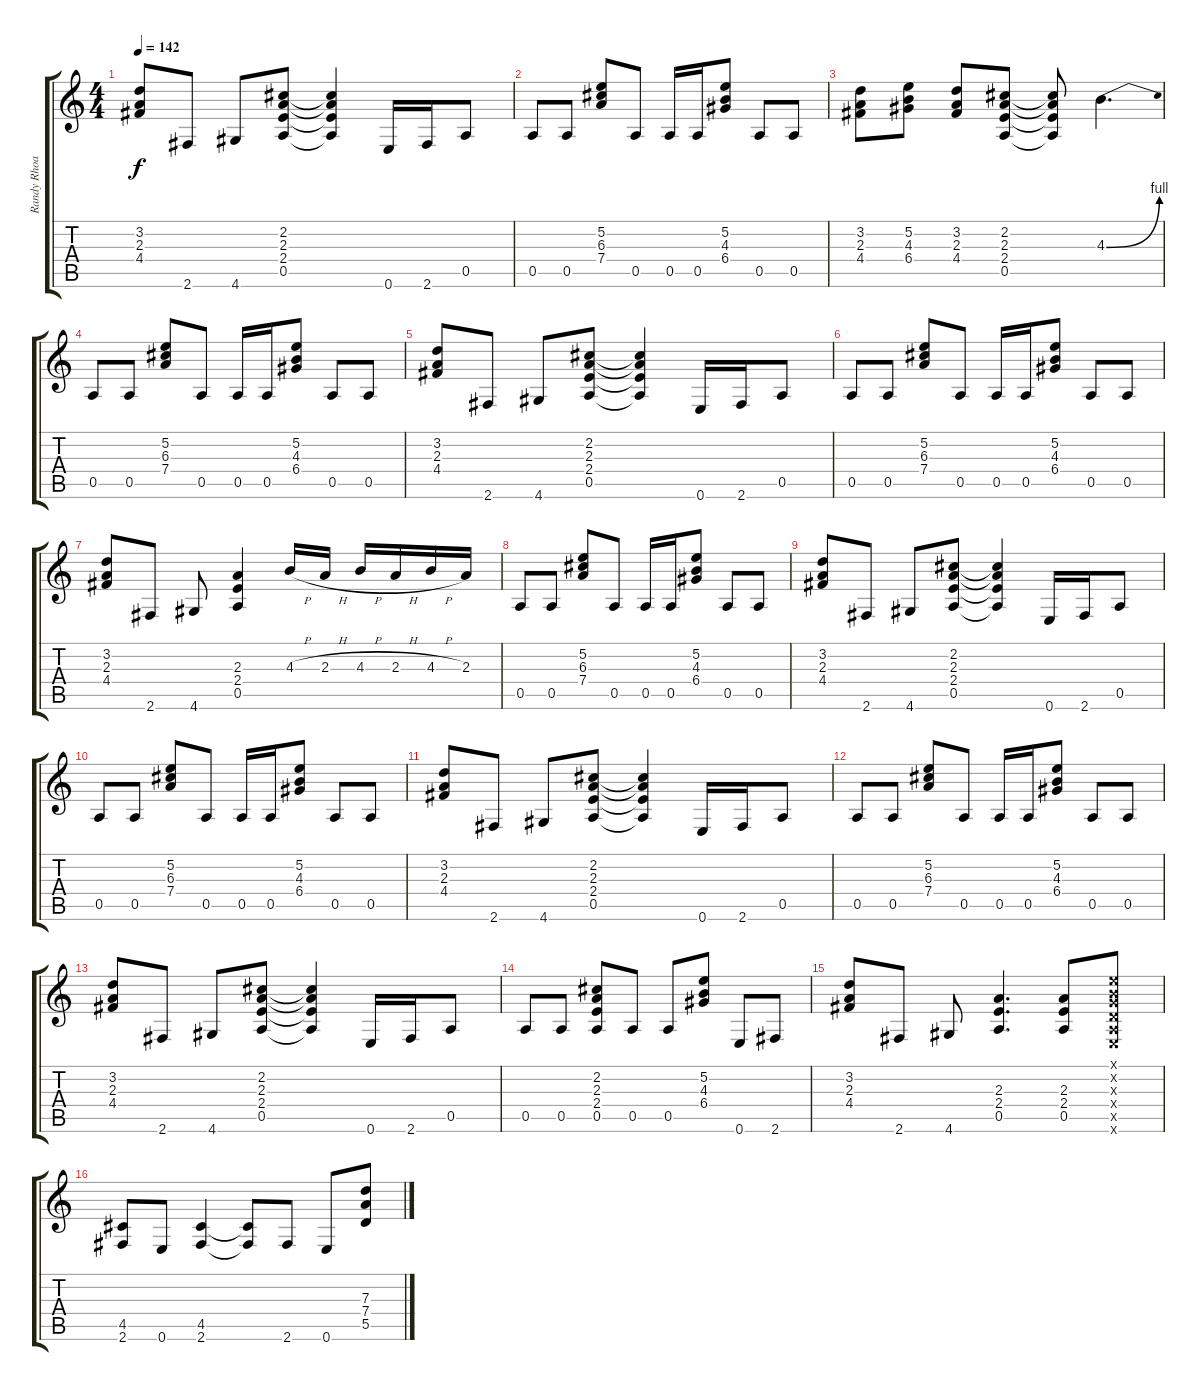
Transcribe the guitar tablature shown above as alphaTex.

\track ("Randy Rhoads" "Randy Rhoa") {instrument distortionguitar}
\staff {score tabs}
\tuning (E4 B3 G3 D3 A2 E2) {hide}
\ts (4 4)
\tempo 142
\clef g2
\ks c
(3.2 2.3 4.4).8{dy f} 2.6.8 4.6.8 (2.2 2.3 2.4 0.5).8 (2.2{t} 2.3{t} 2.4{t} 0.5{t}).4 0.6.16 2.6.16 0.5.8 |
0.5.8 0.5.8 (5.2 6.3 7.4).8 0.5.8 0.5.16 0.5.16 (5.2 4.3 6.4).8 0.5.8 0.5.8 |
(3.2 2.3 4.4).8 (5.2 4.3 6.4).8 (3.2 2.3 4.4).8 (2.2 2.3 2.4 0.5).8 (2.2{t} 2.3{t} 2.4{t} 0.5{t}).8 4.3{be (bend 0 0 60 4)}.4{d} |
0.5.8 0.5.8 (5.2 6.3 7.4).8 0.5.8 0.5.16 0.5.16 (5.2 4.3 6.4).8 0.5.8 0.5.8 |
(3.2 2.3 4.4).8 2.6.8 4.6.8 (2.2 2.3 2.4 0.5).8 (2.2{t} 2.3{t} 2.4{t} 0.5{t}).4 0.6.16 2.6.16 0.5.8 |
0.5.8 0.5.8 (5.2 6.3 7.4).8 0.5.8 0.5.16 0.5.16 (5.2 4.3 6.4).8 0.5.8 0.5.8 |
(3.2 2.3 4.4).8 2.6.8 4.6.8 (2.3 2.4 0.5).4 4.3{h}.16 2.3{h}.16 4.3{h}.16 2.3{h}.16 4.3{h}.16 2.3.16 |
0.5.8 0.5.8 (5.2 6.3 7.4).8 0.5.8 0.5.16 0.5.16 (5.2 4.3 6.4).8 0.5.8 0.5.8 |
(3.2 2.3 4.4).8 2.6.8 4.6.8 (2.2 2.3 2.4 0.5).8 (2.2{t} 2.3{t} 2.4{t} 0.5{t}).4 0.6.16 2.6.16 0.5.8 |
0.5.8 0.5.8 (5.2 6.3 7.4).8 0.5.8 0.5.16 0.5.16 (5.2 4.3 6.4).8 0.5.8 0.5.8 |
(3.2 2.3 4.4).8 2.6.8 4.6.8 (2.2 2.3 2.4 0.5).8 (2.2{t} 2.3{t} 2.4{t} 0.5{t}).4 0.6.16 2.6.16 0.5.8 |
0.5.8 0.5.8 (5.2 6.3 7.4).8 0.5.8 0.5.16 0.5.16 (5.2 4.3 6.4).8 0.5.8 0.5.8 |
(3.2 2.3 4.4).8 2.6.8 4.6.8 (2.2 2.3 2.4 0.5).8 (2.2{t} 2.3{t} 2.4{t} 0.5{t}).4 0.6.16 2.6.16 0.5.8 |
0.5.8 0.5.8 (2.2 2.3 2.4 0.5).8 0.5.8 0.5.8 (5.2 4.3 6.4).8 0.6.8 2.6.8 |
(3.2 2.3 4.4).8 2.6.8 4.6.8 (2.3 2.4 0.5).4{d} (2.3 2.4 0.5).8 (0.1{x} 0.2{x} 0.3{x} 0.4{x} 0.5{x} 0.6{x}).8 |
(4.5 2.6).8 0.6.8 (4.5 2.6).4 (4.5{t} 2.6{t}).8 2.6.8 0.6.8 (7.3 7.4 5.5).8
